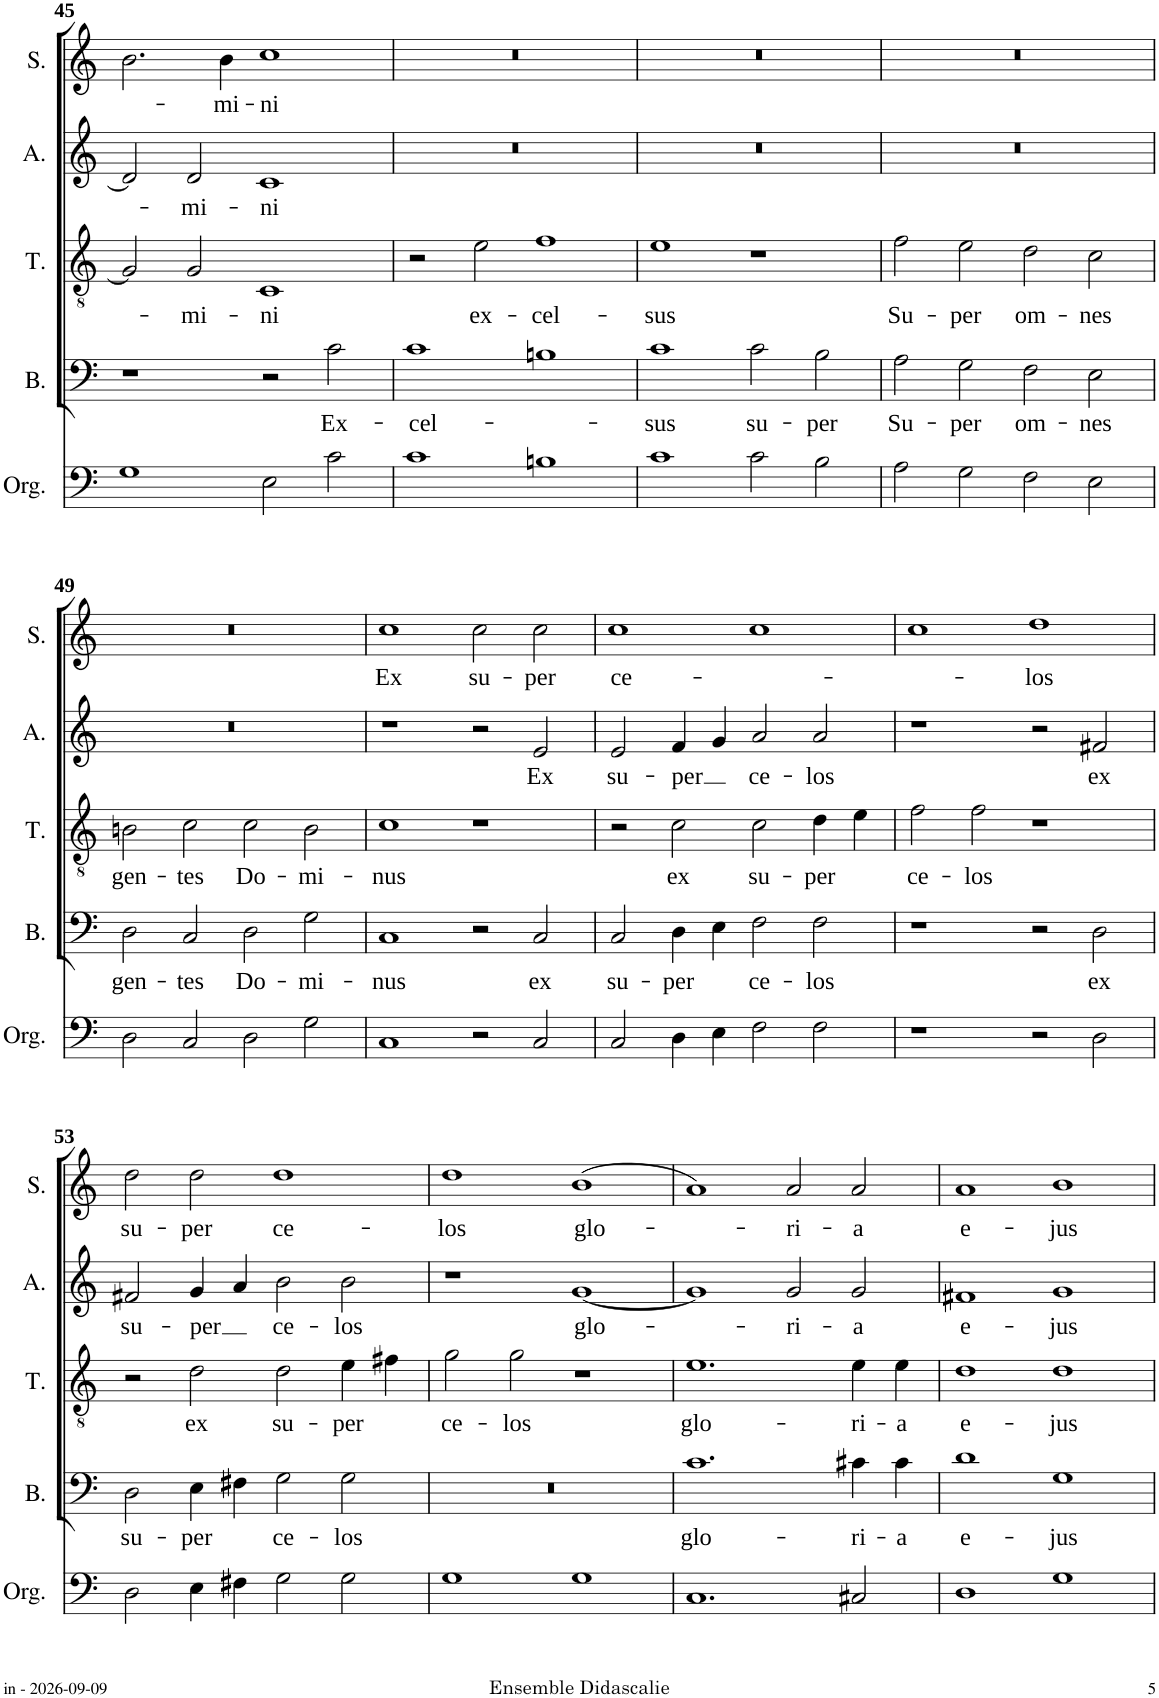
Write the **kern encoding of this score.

**kern	**kern	**text	**kern	**text	**kern	**text	**kern	**text
*part5	*part4	*part4	*part3	*part3	*part2	*part2	*part1	*part1
*staff5	*staff4	*staff4	*staff3	*staff3	*staff2	*staff2	*staff1	*staff1
*I"Orgue	*I"Basse	*	*I"Ténor	*	*I"Alto	*	*I"Soprano	*
*I'Org.	*I'B.	*	*I'T.	*	*I'A.	*	*I'S.	*
!!LO:PB:g=z
*clefF4	*clefF4	*	*clefGv2	*	*clefG2	*	*clefG2	*
*k[]	*k[]	*	*k[]	*	*k[]	*	*k[]	*
*M4/2	*M4/2	*	*M4/2	*	*M4/2	*	*M4/2	*
=45	=45	=45	=45	=45	=45	=45	=45	=45
1G	1r	.	2G/]	.	2d/]	.	2.b\	.
!	!	!	!	!LO:LY:b	!	!LO:LY:b	!	!
.	.	.	2G/	-mi-	2d/	-mi-	.	.
!	!	!	!	!	!	!	!	!LO:LY:b
.	.	.	.	.	.	.	4b\	-mi-
!	!	!	!	!LO:LY:b	!	!LO:LY:b	!	!LO:LY:b
2E\	2r	.	1C	-ni	1c	-ni	1cc	-ni
!	!	!LO:LY:b	!	!	!	!	!	!
2c\	2c\	Ex-	.	.	.	.	.	.
=46	=46	=46	=46	=46	=46	=46	=46	=46
!	!	!LO:LY:b	!	!	!	!	!	!
1c	1c	-cel-	2r	.	0r	.	0r	.
!	!	!	!	!LO:LY:b	!	!	!	!
.	.	.	2e\	ex-	.	.	.	.
!	!	!	!	!LO:LY:b	!	!	!	!
1Bn	1Bn	.	1f	-cel-	.	.	.	.
=47	=47	=47	=47	=47	=47	=47	=47	=47
!	!	!LO:LY:b	!	!LO:LY:b	!	!	!	!
1c	1c	-sus	1e	-sus	0r	.	0r	.
!	!	!LO:LY:b	!	!	!	!	!	!
2c\	2c\	su-	1r	.	.	.	.	.
!	!	!LO:LY:b	!	!	!	!	!	!
2B\	2B\	-per	.	.	.	.	.	.
=48	=48	=48	=48	=48	=48	=48	=48	=48
!	!	!LO:LY:b	!	!LO:LY:b	!	!	!	!
2A\	2A\	Su-	2f\	Su-	0r	.	0r	.
!	!	!LO:LY:b	!	!LO:LY:b	!	!	!	!
2G\	2G\	-per	2e\	-per	.	.	.	.
!	!	!LO:LY:b	!	!LO:LY:b	!	!	!	!
2F\	2F\	om-	2d\	om-	.	.	.	.
!	!	!LO:LY:b	!	!LO:LY:b	!	!	!	!
2E\	2E\	-nes	2c\	-nes	.	.	.	.
!!LO:LB:g=z
=49	=49	=49	=49	=49	=49	=49	=49	=49
!	!	!LO:LY:b	!	!LO:LY:b	!	!	!	!
2D\	2D\	gen-	2Bn\	gen-	0r	.	0r	.
!	!	!LO:LY:b	!	!LO:LY:b	!	!	!	!
2C/	2C/	-tes	2c\	-tes	.	.	.	.
!	!	!LO:LY:b	!	!LO:LY:b	!	!	!	!
2D\	2D\	Do-	2c\	Do-	.	.	.	.
!	!	!LO:LY:b	!	!LO:LY:b	!	!	!	!
2G\	2G\	-mi-	2B\	-mi-	.	.	.	.
=50	=50	=50	=50	=50	=50	=50	=50	=50
!	!	!LO:LY:b	!	!LO:LY:b	!	!	!	!LO:LY:b
1C	1C	-nus	1c	-nus	1r	.	1cc	Ex
!	!	!	!	!	!	!	!	!LO:LY:b
2r	2r	.	1r	.	2r	.	2cc\	su-
!	!	!LO:LY:b	!	!	!	!LO:LY:b	!	!LO:LY:b
2C/	2C/	ex	.	.	2e/	Ex	2cc\	-per
=51	=51	=51	=51	=51	=51	=51	=51	=51
!	!	!LO:LY:b	!	!	!	!LO:LY:b	!	!LO:LY:b
2C/	2C/	su-	2r	.	2e/	su-	1cc	ce-
!	!	!LO:LY:b	!	!LO:LY:b	!	!LO:LY:b	!	!
4D\	4D\	-per	2c\	ex	4f/	-per	.	.
4E\	4E\	.	.	.	4g/	.	.	.
!	!	!LO:LY:b	!	!LO:LY:b	!	!LO:LY:b	!	!
2F\	2F\	ce-	2c\	su-	2a/	ce-	1cc	.
!	!	!LO:LY:b	!	!LO:LY:b	!	!LO:LY:b	!	!
2F\	2F\	-los	4d\	-per	2a/	-los	.	.
.	.	.	4e\	.	.	.	.	.
=52	=52	=52	=52	=52	=52	=52	=52	=52
!	!	!	!	!LO:LY:b	!	!	!	!
1r	1r	.	2f\	ce-	1r	.	1cc	.
!	!	!	!	!LO:LY:b	!	!	!	!
.	.	.	2f\	-los	.	.	.	.
!	!	!	!	!	!	!	!	!LO:LY:b
2r	2r	.	1r	.	2r	.	1dd	-los
!	!	!LO:LY:b	!	!	!	!LO:LY:b	!	!
2D\	2D\	ex	.	.	2f#X/	ex	.	.
!!LO:LB:g=z
=53	=53	=53	=53	=53	=53	=53	=53	=53
!	!	!LO:LY:b	!	!	!	!LO:LY:b	!	!LO:LY:b
2D\	2D\	su-	2r	.	2f#X/	su-	2dd\	su-
!	!	!LO:LY:b	!	!LO:LY:b	!	!LO:LY:b	!	!LO:LY:b
4E\	4E\	-per	2d\	ex	4g/	-per	2dd\	-per
4F#X\	4F#X\	.	.	.	4a/	.	.	.
!	!	!LO:LY:b	!	!LO:LY:b	!	!LO:LY:b	!	!LO:LY:b
2G\	2G\	ce-	2d\	su-	2b\	ce-	1dd	ce-
!	!	!LO:LY:b	!	!LO:LY:b	!	!LO:LY:b	!	!
2G\	2G\	-los	4e\	-per	2b\	-los	.	.
.	.	.	4f#X\	.	.	.	.	.
=54	=54	=54	=54	=54	=54	=54	=54	=54
!	!	!	!	!LO:LY:b	!	!	!	!LO:LY:b
1G	0r	.	2g\	ce-	1r	.	1dd	-los
!	!	!	!	!LO:LY:b	!	!	!	!
.	.	.	2g\	-los	.	.	.	.
!	!	!	!	!	!	!LO:LY:b	!	!LO:LY:b
1G	.	.	1r	.	[1g	glo-	(1b	glo-
=55	=55	=55	=55	=55	=55	=55	=55	=55
!	!	!LO:LY:b	!	!LO:LY:b	!	!	!	!
1.C	1.c	glo-	1.e	glo-	1g]	.	1a)	.
!	!	!	!	!	!	!LO:LY:b	!	!LO:LY:b
.	.	.	.	.	2g/	-ri-	2a/	-ri-
!	!	!LO:LY:b	!	!LO:LY:b	!	!LO:LY:b	!	!LO:LY:b
2C#X/	4c#X\	-ri-	4e\	-ri-	2g/	-a	2a/	-a
!	!	!LO:LY:b	!	!LO:LY:b	!	!	!	!
.	4c#\	-a	4e\	-a	.	.	.	.
=56	=56	=56	=56	=56	=56	=56	=56	=56
!	!	!LO:LY:b	!	!LO:LY:b	!	!LO:LY:b	!	!LO:LY:b
1D	1d	e-	1d	e-	1f#X	e-	1a	e-
!	!	!LO:LY:b	!	!LO:LY:b	!	!LO:LY:b	!	!LO:LY:b
1G	1G	-jus	1d	-jus	1g	-jus	1b	-jus
=	=	=	=	=	=	=	=	=
*-	*-	*-	*-	*-	*-	*-	*-	*-
